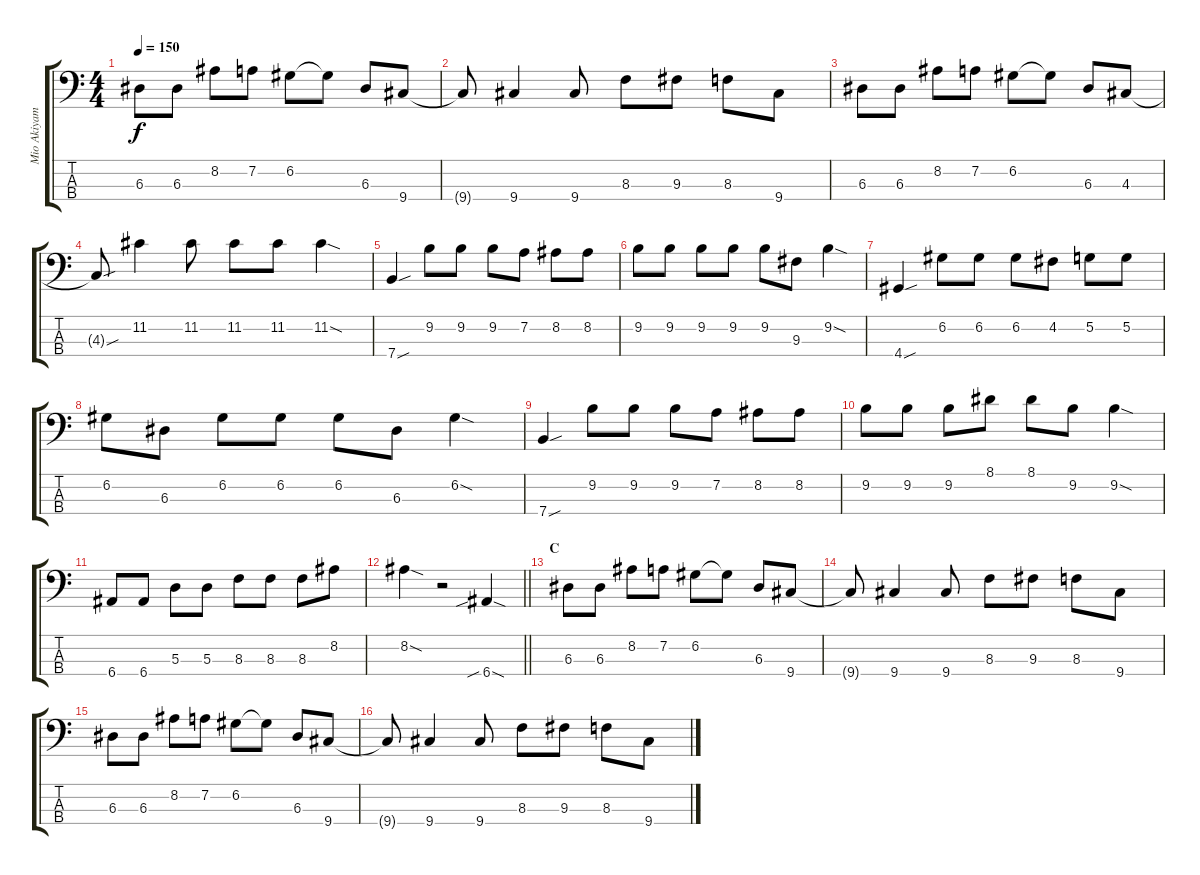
\track ("Mio Akiyama" "Mio Akiyam") {instrument electricbasspick}
\staff {score tabs}
\tuning (G2 D2 A1 E1) {hide}
\ts (4 4)
\tempo 150
\clef f4
\ks c
6.3.8{dy f} 6.3.8 8.2.8 7.2.8 6.2.8 6.2{t}.8 6.3.8 9.4.8 |
9.4{t}.8 9.4.4 9.4.8 8.3.8 9.3.8 8.3.8 9.4.8 |
6.3.8 6.3.8 8.2.8 7.2.8 6.2.8 6.2{t}.8 6.3.8 4.3.8 |
4.3{sou t}.8 11.2.4 11.2.8 11.2.8 11.2.8 11.2{sod}.4 |
7.4{sou}.4 9.2.8 9.2.8 9.2.8 7.2.8 8.2.8 8.2.8 |
9.2.8 9.2.8 9.2.8 9.2.8 9.2.8 9.3.8 9.2{sod}.4 |
4.4{sou}.4 6.2.8 6.2.8 6.2.8 4.2.8 5.2.8 5.2.8 |
6.2.8 6.3.8 6.2.8 6.2.8 6.2.8 6.3.8 6.2{sod}.4 |
7.4{sou}.4 9.2.8 9.2.8 9.2.8 7.2.8 8.2.8 8.2.8 |
9.2.8 9.2.8 9.2.8 8.1.8 8.1.8 9.2.8 9.2{sod}.4 |
6.4.8 6.4.8 5.3.8 5.3.8 8.3.8 8.3.8 8.3.8 8.2.8 |
\barLineRight lightlight
8.2{sod}.4 r.2 6.4{sib sod}.4 |
\section ("" "C")
6.3.8 6.3.8 8.2.8 7.2.8 6.2.8 6.2{t}.8 6.3.8 9.4.8 |
9.4{t}.8 9.4.4 9.4.8 8.3.8 9.3.8 8.3.8 9.4.8 |
6.3.8 6.3.8 8.2.8 7.2.8 6.2.8 6.2{t}.8 6.3.8 9.4.8 |
9.4{t}.8 9.4.4 9.4.8 8.3.8 9.3.8 8.3.8 9.4.8
